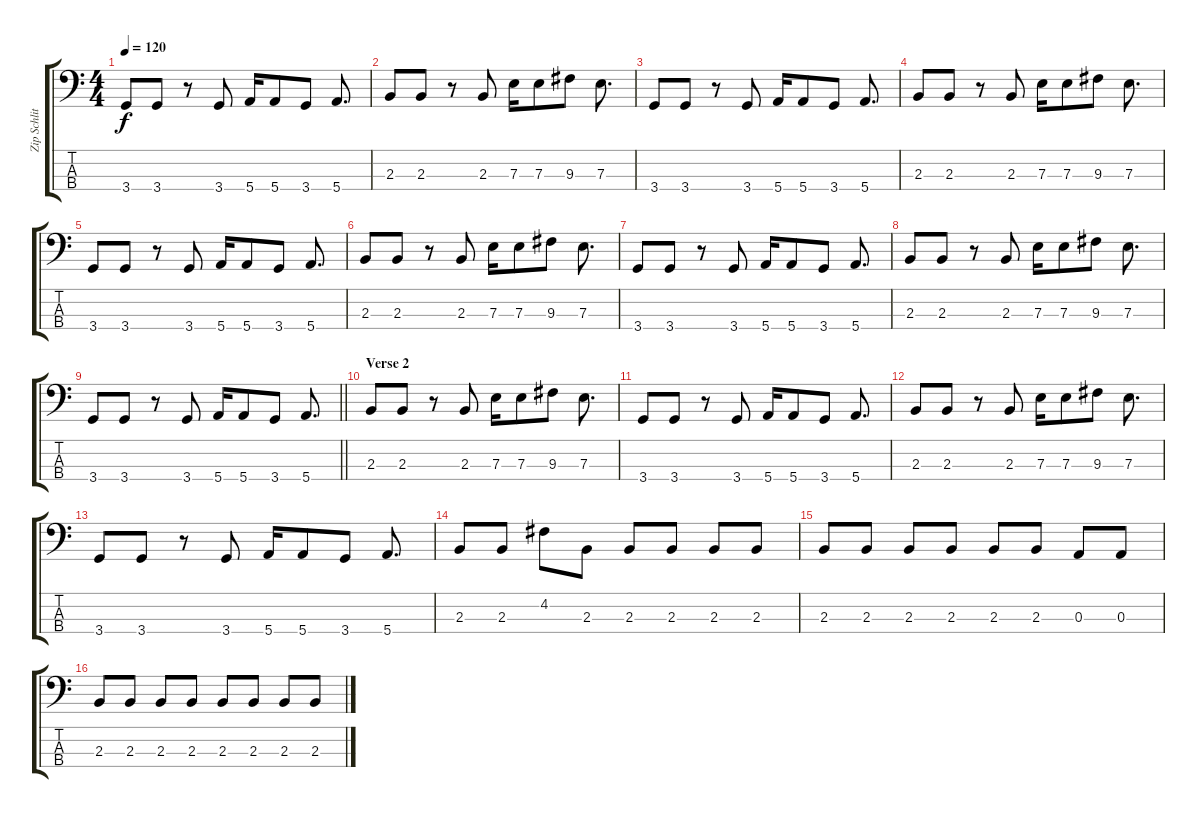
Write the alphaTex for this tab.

\track ("Zip Schlitzer (Bass)" "Zip Schlit") {instrument electricbassfinger}
\staff {score tabs}
\tuning (G2 D2 A1 E1) {hide}
\ts (4 4)
\tempo 120
\clef f4
\ks c
3.4.8{dy f} 3.4.8 r.8 3.4.8 5.4.16 5.4.8 3.4.8 5.4.8{d} |
2.3.8 2.3.8 r.8 2.3.8 7.3.16 7.3.8 9.3.8 7.3.8{d} |
3.4.8 3.4.8 r.8 3.4.8 5.4.16 5.4.8 3.4.8 5.4.8{d} |
2.3.8 2.3.8 r.8 2.3.8 7.3.16 7.3.8 9.3.8 7.3.8{d} |
3.4.8 3.4.8 r.8 3.4.8 5.4.16 5.4.8 3.4.8 5.4.8{d} |
2.3.8 2.3.8 r.8 2.3.8 7.3.16 7.3.8 9.3.8 7.3.8{d} |
3.4.8 3.4.8 r.8 3.4.8 5.4.16 5.4.8 3.4.8 5.4.8{d} |
2.3.8 2.3.8 r.8 2.3.8 7.3.16 7.3.8 9.3.8 7.3.8{d} |
\barLineRight lightlight
3.4.8 3.4.8 r.8 3.4.8 5.4.16 5.4.8 3.4.8 5.4.8{d} |
\section ("" "Verse 2")
2.3.8 2.3.8 r.8 2.3.8 7.3.16 7.3.8 9.3.8 7.3.8{d} |
3.4.8 3.4.8 r.8 3.4.8 5.4.16 5.4.8 3.4.8 5.4.8{d} |
2.3.8 2.3.8 r.8 2.3.8 7.3.16 7.3.8 9.3.8 7.3.8{d} |
3.4.8 3.4.8 r.8 3.4.8 5.4.16 5.4.8 3.4.8 5.4.8{d} |
2.3.8 2.3.8 4.2.8 2.3.8 2.3.8 2.3.8 2.3.8 2.3.8 |
2.3.8 2.3.8 2.3.8 2.3.8 2.3.8 2.3.8 0.3.8 0.3.8 |
2.3.8 2.3.8 2.3.8 2.3.8 2.3.8 2.3.8 2.3.8 2.3.8
